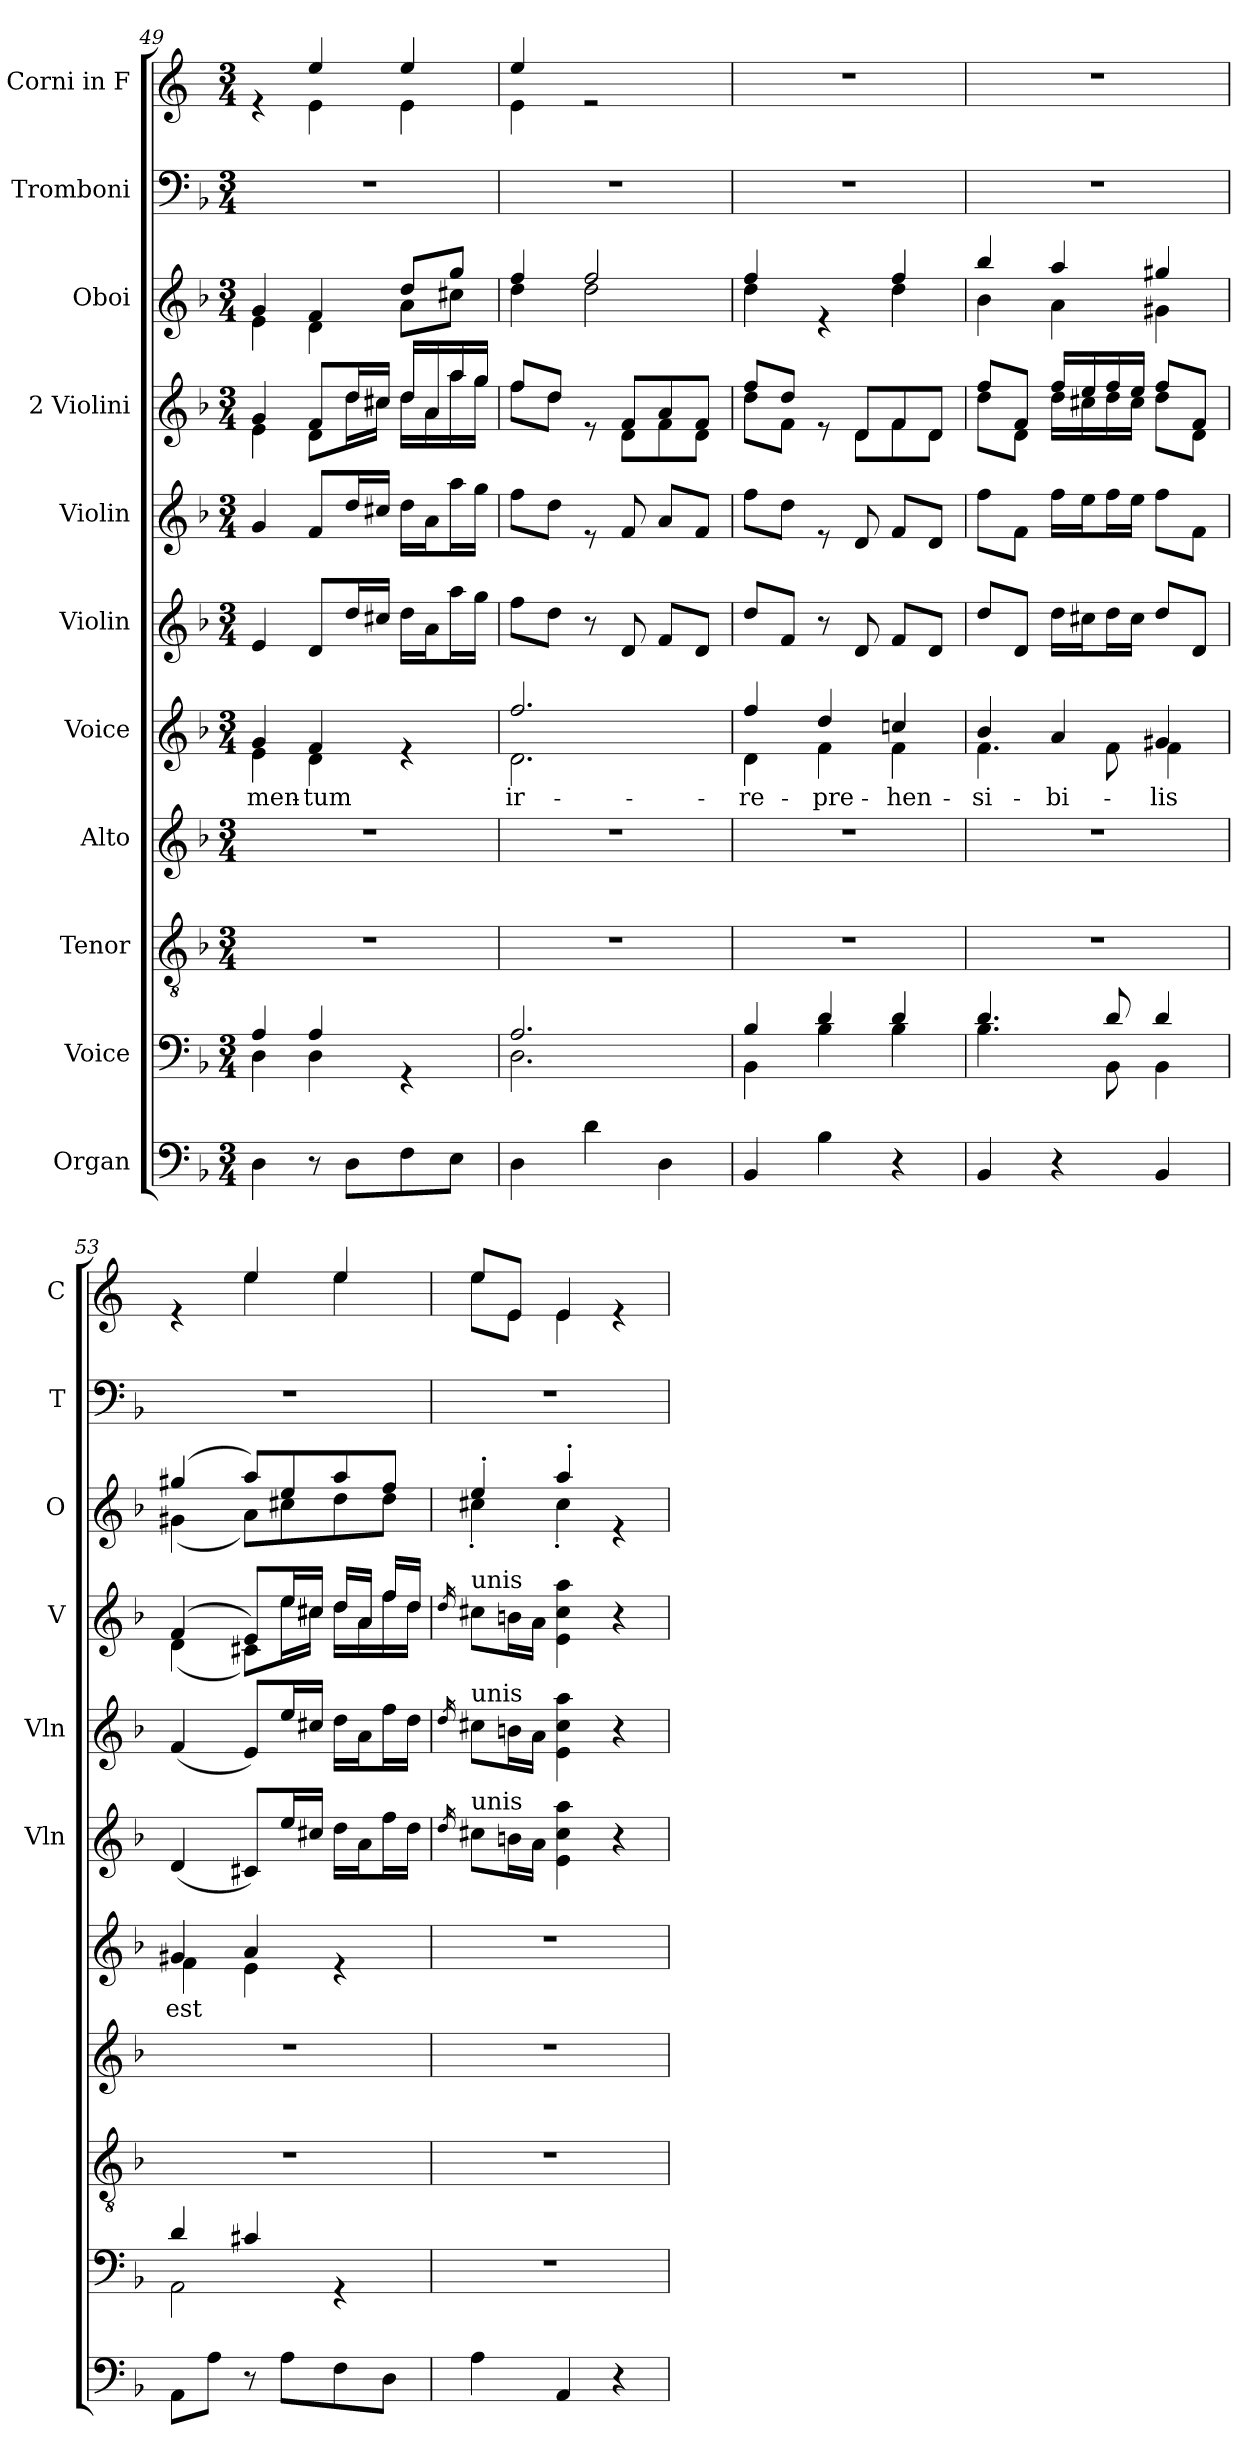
**kern	**kern	**kern	**kern	**kern	**text	**kern	**kern	**kern	**kern	**kern	**kern
*part11	*part10	*part9	*part8	*part7	*part7	*part6	*part5	*part4	*part3	*part2	*part1
*staff11	*staff10	*staff9	*staff8	*staff7	*staff7	*staff6	*staff5	*staff4	*staff3	*staff2	*staff1
*I"Organ	*I"Voice	*I"Tenor	*I"Alto	*I"Voice	*	*I"Violin	*I"Violin	*I"2 Violini	*I"Oboi	*I"Tromboni	*I"Corni in F
*	*	*	*	*	*	*I'Vln	*I'Vln	*I'V	*I'O	*I'T	*I'C
*clefF4	*clefF4	*clefGv2	*clefG2	*clefG2	*	*clefG2	*clefG2	*clefG2	*clefG2	*clefF4	*clefG2
*	*	*	*	*	*	*	*	*	*	*	*ITrd4c7
*k[b-]	*k[b-]	*k[b-]	*k[b-]	*k[b-]	*	*k[b-]	*k[b-]	*k[b-]	*k[b-]	*k[b-]	*k[b-]
*M3/4	*M3/4	*M3/4	*M3/4	*M3/4	*	*M3/4	*M3/4	*M3/4	*M3/4	*M3/4	*M3/4
=49	=49	=49	=49	=49	=49	=49	=49	=49	=49	=49	=49
*	*^	*	*	*	*	*	*	*	*	*	*
!	!	!	!	!	!	!LO:LY:b	!	!	!	!	!	!
*	*	*	*	*	*^	*	*	*	*^	*^	*	*^
4D\	4A/	4D\	2.r	2.r	4g/	4e\	-men-	4e/	4g/	4g/	4e\	4g/	4e\	2.r	4re	4ryy
!	!	!	!	!	!	!	!LO:LY:b	!	!	!	!	!	!	!	!	!
8r	4A/	4D\	.	.	4f/	4d\	-tum	8d/L	8f/L	8f/L	8d\L	4f/	4d\	.	4a/	4A\
8D\L	.	.	.	.	.	.	.	16dd/L	16dd/L	16dd/L	16dd\L	.	.	.	.	.
.	.	.	.	.	.	.	.	16cc#X/JJ	16cc#X/JJ	16cc#X/JJ	16cc#\JJ	.	.	.	.	.
8F\	4rGG	4ryy	.	.	4re	4ryy	.	16dd\LL	16dd\LL	16dd/LL	16dd\LL	8dd/L	8a\L	.	4a/	4A\
.	.	.	.	.	.	.	.	16a\J	16a\J	16a/	16a\	.	.	.	.	.
8E\J	.	.	.	.	.	.	.	16aa\L	16aa\L	16aa/	16aa\	8gg/J	8cc#X\J	.	.	.
.	.	.	.	.	.	.	.	16gg\JJ	16gg\JJ	16gg/JJ	16gg\JJ	.	.	.	.	.
=50	=50	=50	=50	=50	=50	=50	=50	=50	=50	=50	=50	=50	=50	=50	=50	=50
!	!	!	!	!	!	!	!LO:LY:b	!	!	!	!	!	!	!	!	!
4D\	2.A/	2.D\	2.r	2.r	2.ff/	2.d\	ir-	8ff\L	8ff\L	8ff/L	8ff\L	4ff/	4dd\	2.r	4a/	4A\
.	.	.	.	.	.	.	.	8dd\J	8dd\J	8dd/J	8dd\J	.	.	.	.	.
4d\	.	.	.	.	.	.	.	8r	8re	8re	8ryy	2ff/	2dd\	.	2re	2ryy
.	.	.	.	.	.	.	.	8d/	8f/	8f/L	8d\L	.	.	.	.	.
4D\	.	.	.	.	.	.	.	8f/L	8a/L	8a/	8f\	.	.	.	.	.
.	.	.	.	.	.	.	.	8d/J	8f/J	8f/J	8d\J	.	.	.	.	.
*	*	*	*	*	*	*	*	*	*	*	*	*	*	*	*v	*v
=51	=51	=51	=51	=51	=51	=51	=51	=51	=51	=51	=51	=51	=51	=51	=51
!	!	!	!	!	!	!	!LO:LY:b	!	!	!	!	!	!	!	!
4BB-/	4B-/	4BB-\	2.r	2.r	4ff/	4d\	-re-	8dd/L	8ff\L	8ff/L	8dd\L	4ff/	4dd\	2.r	2.r
.	.	.	.	.	.	.	.	8f/J	8dd\J	8dd/J	8f\J	.	.	.	.
!	!	!	!	!	!	!	!LO:LY:b	!	!	!	!	!	!	!	!
4B-\	4d/	4B-\	.	.	4dd/	4f\	-pre-	8r	8re	8re	8ryy	4re	4ryy	.	.
.	.	.	.	.	.	.	.	8d/	8d/	8d/L	8d\L	.	.	.	.
!	!	!	!	!	!	!	!LO:LY:b	!	!	!	!	!	!	!	!
4r	4d/	4B-\	.	.	4ccn/	4f\	-hen-	8f/L	8f/L	8f/	8f\	4ff/	4dd\	.	.
.	.	.	.	.	.	.	.	8d/J	8d/J	8d/J	8d\J	.	.	.	.
=52	=52	=52	=52	=52	=52	=52	=52	=52	=52	=52	=52	=52	=52	=52	=52
!	!	!	!	!	!	!	!LO:LY:b	!	!	!	!	!	!	!	!
4BB-/	4.d/	4.B-\	2.r	2.r	4b-/	4.f\	-si-	8dd/L	8ff\L	8ff/L	8dd\L	4bb-/	4b-\	2.r	2.r
.	.	.	.	.	.	.	.	8d/J	8f\J	8f/J	8d\J	.	.	.	.
!	!	!	!	!	!	!	!LO:LY:b	!	!	!	!	!	!	!	!
4r	.	.	.	.	4a/	.	-bi-	16dd\LL	16ff\LL	16ff/LL	16dd\LL	4aa/	4a\	.	.
.	.	.	.	.	.	.	.	16cc#X\J	16ee\J	16ee/	16cc#X\	.	.	.	.
.	8d/	8BB-\	.	.	.	8f\	.	16dd\L	16ff\L	16ff/	16dd\	.	.	.	.
.	.	.	.	.	.	.	.	16cc#\JJ	16ee\JJ	16ee/JJ	16cc#\JJ	.	.	.	.
!	!	!	!	!	!	!	!LO:LY:b	!	!	!	!	!	!	!	!
4BB-/	4d/	4BB-\	.	.	4g#X/	4f\	-lis	8dd/L	8ff\L	8ff/L	8dd\L	4gg#X/	4g#X\	.	.
.	.	.	.	.	.	.	.	8d/J	8f\J	8f/J	8d\J	.	.	.	.
=53	=53	=53	=53	=53	=53	=53	=53	=53	=53	=53	=53	=53	=53	=53	=53
!	!	!	!	!	!	!	!LO:LY:b	!	!	!	!	!	!	!	!
*	*	*	*	*	*	*	*	*	*	*	*	*	*	*	*^
8AA\L	4d/	2AA\	2.r	2.r	4g#X/	4f\	est	(4d/	(4f/	(4f/	(4d\	(4gg#X/	(4g#X\	2.r	4re	4ryy
8A\J	.	.	.	.	.	.	.	.	.	.	.	.	.	.	.	.
8r	4c#X/	.	.	.	4a/	4e\	.	8c#X/L)	8e/L)	8e/L)	8c#X\L)	8aa/L)	8a\L)	.	4a/	4a\
8A\L	.	.	.	.	.	.	.	16ee/L	16ee/L	16ee/L	16ee\L	8ee/	8cc#X\	.	.	.
.	.	.	.	.	.	.	.	16cc#X/JJ	16cc#X/JJ	16cc#X/JJ	16cc#\JJ	.	.	.	.	.
8F\	4rGG	4ryy	.	.	4re	4ryy	.	16dd\LL	16dd\LL	16dd/LL	16dd\LL	8aa/	8dd\	.	4a/	4a\
.	.	.	.	.	.	.	.	16a\J	16a\J	16a/JJ	16a\	.	.	.	.	.
8D\J	.	.	.	.	.	.	.	16ff\L	16ff\L	16ff/LL	16ff\	8ff/J	8dd\J	.	.	.
.	.	.	.	.	.	.	.	16dd\JJ	16dd\JJ	16dd/JJ	16dd\JJ	.	.	.	.	.
*	*v	*v	*	*	*v	*v	*	*	*	*v	*v	*	*	*	*	*
!!LO:LB:g=z	!!
=54	=54	=54	=54	=54	=54	=54	=54	=54	=54	=54	=54	=54	=54
.	.	.	.	.	.	16qdd/	16qdd/	16qdd/	.	.	.	.	.
!	!	!	!	!	!	!	!	!LO:TX:a:t=unis	!	!	!	!	!
!	!	!	!	!	!	!	!LO:TX:a:t=unis	!	!	!	!	!	!
!	!	!	!	!	!	!LO:TX:a:t=unis	!	!	!	!	!	!	!
4A\	2.r	2.r	2.r	2.r	.	8cc#X\L	8cc#X\L	8cc#X\L	4ee'/	4cc#X'\	2.r	8a/L	8a\L
.	.	.	.	.	.	16bn\L	16bn\L	16bn\L	.	.	.	8A/J	8A\J
.	.	.	.	.	.	16a\JJ	16a\JJ	16a\JJ	.	.	.	.	.
4AA/	.	.	.	.	.	4e\ 4cc#\ 4aa\	4e\ 4cc#\ 4aa\	4e\ 4cc#\ 4aa\	4aa'/	4cc#'\	.	4A/	4A\
4r	.	.	.	.	.	4r	4r	4r	4re	4ryy	.	4re	4ryy
*	*	*	*	*	*	*	*	*	*v	*v	*	*v	*v
=	=	=	=	=	=	=	=	=	=	=	=
*-	*-	*-	*-	*-	*-	*-	*-	*-	*-	*-	*-
